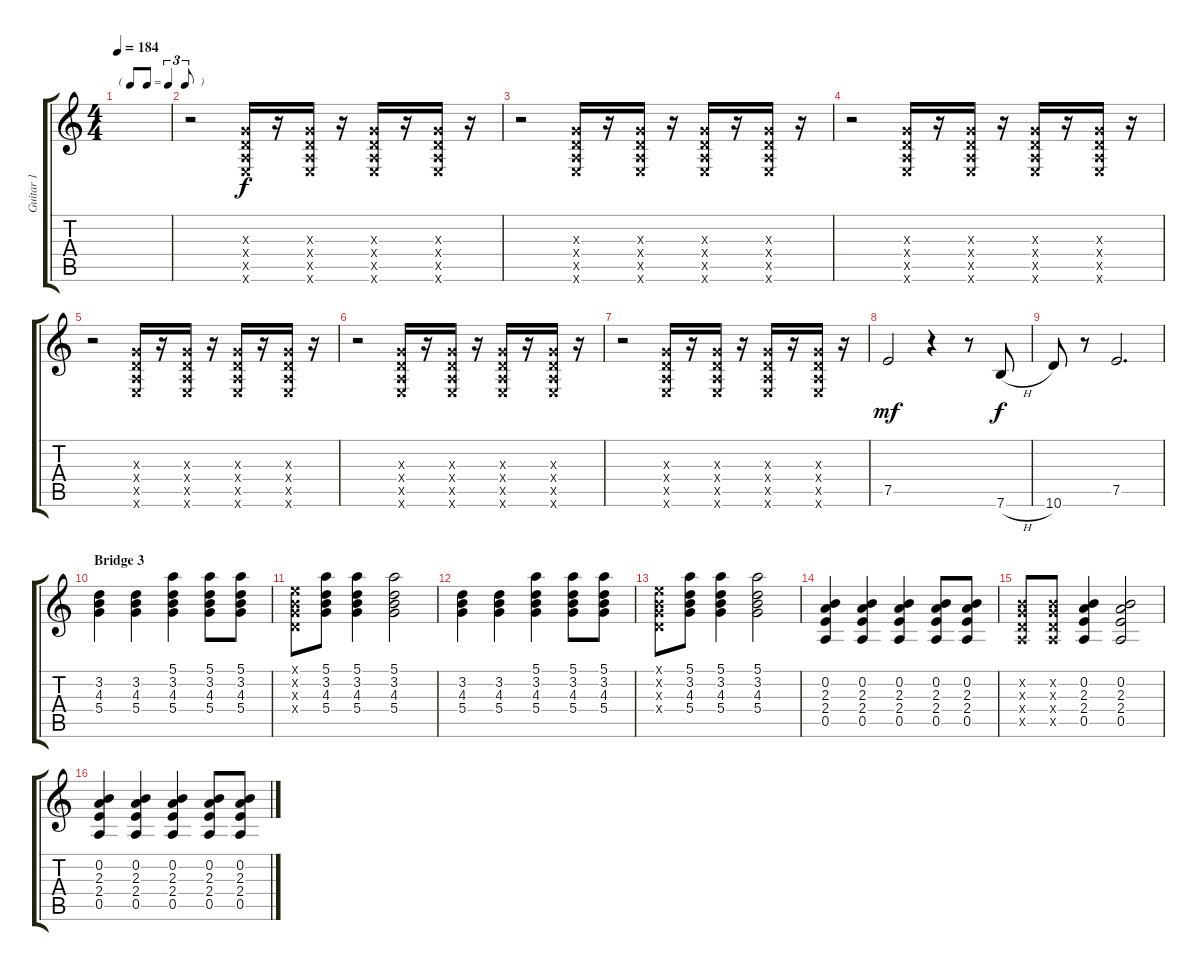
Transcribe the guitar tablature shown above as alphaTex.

\track ("Guitar 1" "Guitar 1") {instrument electricguitarjazz}
\staff {score tabs}
\tuning (E4 B3 G3 D3 A2 E2) {hide}
\ts (4 4)
\tf triplet8th
\tempo 184
\clef g2
\ks c
|
r.2 (0.3{x} 0.4{x} 0.5{x} 0.6{x}).16{dy f volume 12 balance 12} r.16 (0.3{x} 0.4{x} 0.5{x} 0.6{x}).16 r.16 (0.3{x} 0.4{x} 0.5{x} 0.6{x}).16 r.16 (0.3{x} 0.4{x} 0.5{x} 0.6{x}).16 r.16 |
r.2 (0.3{x} 0.4{x} 0.5{x} 0.6{x}).16{volume 12 balance 12} r.16 (0.3{x} 0.4{x} 0.5{x} 0.6{x}).16 r.16 (0.3{x} 0.4{x} 0.5{x} 0.6{x}).16 r.16 (0.3{x} 0.4{x} 0.5{x} 0.6{x}).16 r.16 |
r.2 (0.3{x} 0.4{x} 0.5{x} 0.6{x}).16{volume 12 balance 12} r.16 (0.3{x} 0.4{x} 0.5{x} 0.6{x}).16 r.16 (0.3{x} 0.4{x} 0.5{x} 0.6{x}).16 r.16 (0.3{x} 0.4{x} 0.5{x} 0.6{x}).16 r.16 |
r.2 (0.3{x} 0.4{x} 0.5{x} 0.6{x}).16{volume 12 balance 12} r.16 (0.3{x} 0.4{x} 0.5{x} 0.6{x}).16 r.16 (0.3{x} 0.4{x} 0.5{x} 0.6{x}).16 r.16 (0.3{x} 0.4{x} 0.5{x} 0.6{x}).16 r.16 |
r.2 (0.3{x} 0.4{x} 0.5{x} 0.6{x}).16{volume 12 balance 12} r.16 (0.3{x} 0.4{x} 0.5{x} 0.6{x}).16 r.16 (0.3{x} 0.4{x} 0.5{x} 0.6{x}).16 r.16 (0.3{x} 0.4{x} 0.5{x} 0.6{x}).16 r.16 |
r.2 (0.3{x} 0.4{x} 0.5{x} 0.6{x}).16{volume 12 balance 12} r.16 (0.3{x} 0.4{x} 0.5{x} 0.6{x}).16 r.16 (0.3{x} 0.4{x} 0.5{x} 0.6{x}).16 r.16 (0.3{x} 0.4{x} 0.5{x} 0.6{x}).16 r.16 |
7.5.2{dy mf} r.4 r.8 7.6{h}.8{dy f volume 11 balance 2} |
10.6.8 r.8 7.5.2{d} |
\section ("" "Bridge 3")
(3.2 4.3 5.4).4{volume 4} (3.2 4.3 5.4).4 (5.1 3.2 4.3 5.4).4 (5.1 3.2 4.3 5.4).8 (5.1 3.2 4.3 5.4).8 |
(0.1{x} 0.2{x} 0.3{x} 0.4{x}).8 (5.1 3.2 4.3 5.4).8 (5.1 3.2 4.3 5.4).4 (5.1 3.2 4.3 5.4).2 |
(3.2 4.3 5.4).4{volume 4} (3.2 4.3 5.4).4 (5.1 3.2 4.3 5.4).4 (5.1 3.2 4.3 5.4).8 (5.1 3.2 4.3 5.4).8 |
(0.1{x} 0.2{x} 0.3{x} 0.4{x}).8 (5.1 3.2 4.3 5.4).8 (5.1 3.2 4.3 5.4).4 (5.1 3.2 4.3 5.4).2 |
(0.2 2.3 2.4 0.5).4{volume 4} (0.2 2.3 2.4 0.5).4 (0.2 2.3 2.4 0.5).4 (0.2 2.3 2.4 0.5).8 (0.2 2.3 2.4 0.5).8 |
(0.2{x} 0.3{x} 0.4{x} 0.5{x}).8 (0.2{x} 0.3{x} 0.4{x} 0.5{x}).8 (0.2 2.3 2.4 0.5).4 (0.2 2.3 2.4 0.5).2 |
(0.2 2.3 2.4 0.5).4 (0.2 2.3 2.4 0.5).4 (0.2 2.3 2.4 0.5).4 (0.2 2.3 2.4 0.5).8 (0.2 2.3 2.4 0.5).8
